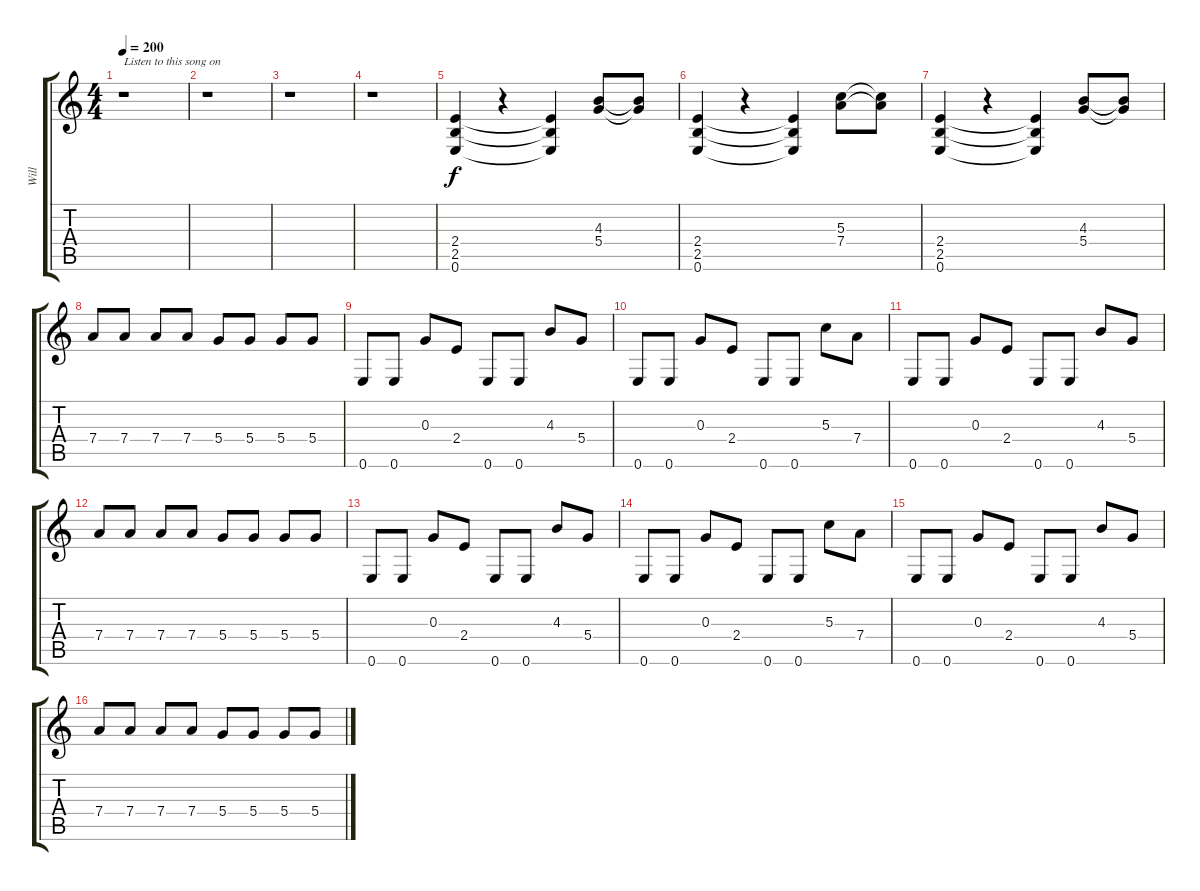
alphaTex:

\track ("Will" "Will") {instrument distortionguitar}
\staff {score tabs}
\tuning (E4 B3 G3 D3 A2 E2) {hide}
\ts (4 4)
\tempo 200
\clef g2
\ks c
r.1{txt "Listen to this song on" dy f instrument distortionguitar} |
r.1 |
r.1 |
r.1 |
(2.4 2.5 0.6).4 r.4 (2.4{t} 2.5{t} 0.6{t}).4 (4.3 5.4).8 (4.3{t} 5.4{t}).8 |
(2.4 2.5 0.6).4 r.4 (2.4{t} 2.5{t} 0.6{t}).4 (5.3 7.4).8 (5.3{t} 7.4{t}).8 |
(2.4 2.5 0.6).4 r.4 (2.4{t} 2.5{t} 0.6{t}).4 (4.3 5.4).8 (4.3{t} 5.4{t}).8 |
7.4.8 7.4.8 7.4.8 7.4.8 5.4.8 5.4.8 5.4.8 5.4.8 |
0.6.8 0.6.8 0.3.8 2.4.8 0.6.8 0.6.8 4.3.8 5.4.8 |
0.6.8 0.6.8 0.3.8 2.4.8 0.6.8 0.6.8 5.3.8 7.4.8 |
0.6.8 0.6.8 0.3.8 2.4.8 0.6.8 0.6.8 4.3.8 5.4.8 |
7.4.8 7.4.8 7.4.8 7.4.8 5.4.8 5.4.8 5.4.8 5.4.8 |
0.6.8 0.6.8 0.3.8 2.4.8 0.6.8 0.6.8 4.3.8 5.4.8 |
0.6.8 0.6.8 0.3.8 2.4.8 0.6.8 0.6.8 5.3.8 7.4.8 |
0.6.8 0.6.8 0.3.8 2.4.8 0.6.8 0.6.8 4.3.8 5.4.8 |
7.4.8 7.4.8 7.4.8 7.4.8 5.4.8 5.4.8 5.4.8 5.4.8
